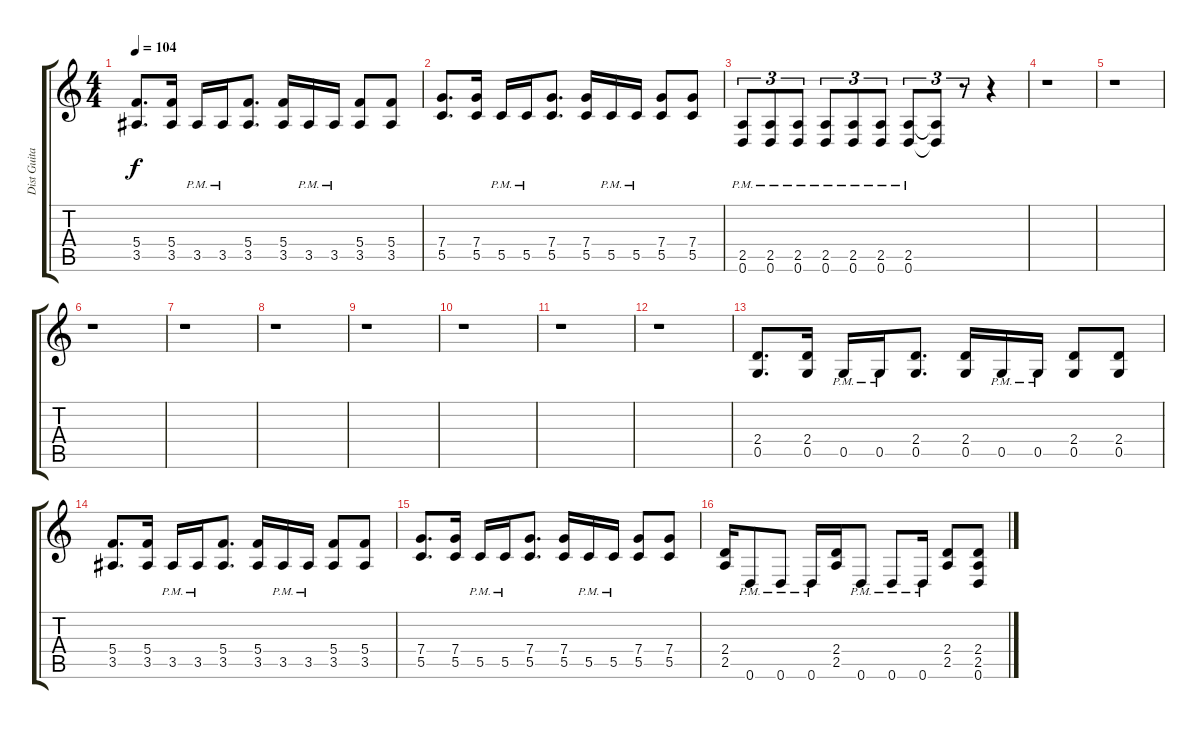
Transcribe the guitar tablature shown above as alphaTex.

\track ("Dist Guitar" "Dist Guita") {instrument distortionguitar}
\staff {score tabs}
\tuning (D4 A3 F3 C3 G2 D2) {hide}
\ts (4 4)
\tempo 104
\clef g2
\ks c
(5.4 3.5).8{d dy f} (5.4 3.5).16 3.5{pm}.16 3.5{pm}.16 (5.4 3.5).8{d} (5.4 3.5).16 3.5{pm}.16 3.5{pm}.16 (5.4 3.5).8 (5.4 3.5).8 |
(7.4 5.5).8{d} (7.4 5.5).16 5.5{pm}.16 5.5{pm}.16 (7.4 5.5).8{d} (7.4 5.5).16 5.5{pm}.16 5.5{pm}.16 (7.4 5.5).8 (7.4 5.5).8 |
(2.5{pm} 0.6{pm}).8{tu (3 2)} (2.5{pm} 0.6{pm}).8{tu (3 2)} (2.5{pm} 0.6{pm}).8{tu (3 2)} (2.5{pm} 0.6{pm}).8{tu (3 2)} (2.5{pm} 0.6{pm}).8{tu (3 2)} (2.5{pm} 0.6{pm}).8{tu (3 2)} (2.5{pm} 0.6{pm}).8{tu (3 2)} (2.5{t} 0.6{t}).8{tu (3 2)} r.8{tu (3 2)} r.4 |
r.1 |
r.1 |
r.1 |
r.1 |
r.1 |
r.1 |
r.1 |
r.1 |
r.1 |
(2.4 0.5).8{d} (2.4 0.5).16 0.5{pm}.16 0.5{pm}.16 (2.4 0.5).8{d} (2.4 0.5).16 0.5{pm}.16 0.5{pm}.16 (2.4 0.5).8 (2.4 0.5).8 |
(5.4 3.5).8{d} (5.4 3.5).16 3.5{pm}.16 3.5{pm}.16 (5.4 3.5).8{d} (5.4 3.5).16 3.5{pm}.16 3.5{pm}.16 (5.4 3.5).8 (5.4 3.5).8 |
(7.4 5.5).8{d} (7.4 5.5).16 5.5{pm}.16 5.5{pm}.16 (7.4 5.5).8{d} (7.4 5.5).16 5.5{pm}.16 5.5{pm}.16 (7.4 5.5).8 (7.4 5.5).8 |
(2.4 2.5).16 0.6{pm}.8 0.6{pm}.8 0.6{pm}.16 (2.4 2.5).16 0.6{pm}.8 0.6{pm}.8 0.6{pm}.16 (2.4 2.5).8 (2.4 2.5 0.6).8
